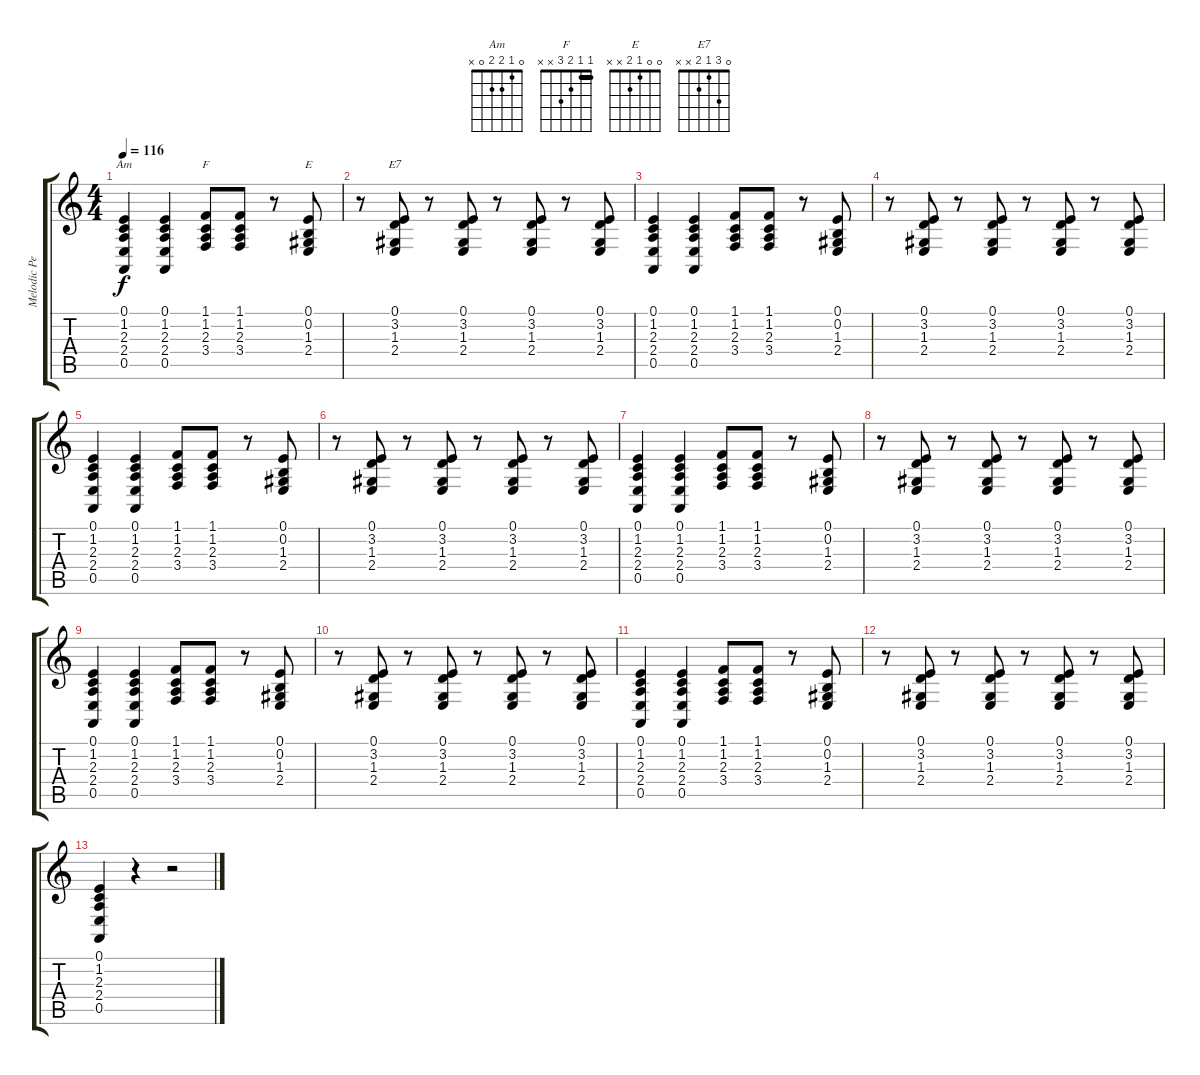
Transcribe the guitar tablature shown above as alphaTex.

\track ("Melodic Percussion" "Melodic Pe") {instrument melodictom}
\staff {score tabs}
\tuning (E4 B3 G3 D3 A2 E2) {hide}
\chord ("Am" 0 1 2 2 0 x)
\chord ("F" 1 1 2 3 x x) {barre 1}
\chord ("E" 0 0 1 2 x x)
\chord ("E7" 0 3 1 2 x x)
\ts (4 4)
\tempo 116
\clef g2
\ks c
(0.1 1.2 2.3 2.4 0.5).4{ch "Am" dy f} (0.1 1.2 2.3 2.4 0.5).4 (1.1 1.2 2.3 3.4).8{ch "F"} (1.1 1.2 2.3 3.4).8 r.8 (0.1 0.2 1.3 2.4).8{ch "E"} |
r.8 (0.1 3.2 1.3 2.4).8{ch "E7"} r.8 (0.1 3.2 1.3 2.4).8 r.8 (0.1 3.2 1.3 2.4).8 r.8 (0.1 3.2 1.3 2.4).8 |
(0.1 1.2 2.3 2.4 0.5).4 (0.1 1.2 2.3 2.4 0.5).4 (1.1 1.2 2.3 3.4).8 (1.1 1.2 2.3 3.4).8 r.8 (0.1 0.2 1.3 2.4).8 |
r.8 (0.1 3.2 1.3 2.4).8 r.8 (0.1 3.2 1.3 2.4).8 r.8 (0.1 3.2 1.3 2.4).8 r.8 (0.1 3.2 1.3 2.4).8 |
(0.1 1.2 2.3 2.4 0.5).4 (0.1 1.2 2.3 2.4 0.5).4 (1.1 1.2 2.3 3.4).8 (1.1 1.2 2.3 3.4).8 r.8 (0.1 0.2 1.3 2.4).8 |
r.8 (0.1 3.2 1.3 2.4).8 r.8 (0.1 3.2 1.3 2.4).8 r.8 (0.1 3.2 1.3 2.4).8 r.8 (0.1 3.2 1.3 2.4).8 |
(0.1 1.2 2.3 2.4 0.5).4 (0.1 1.2 2.3 2.4 0.5).4 (1.1 1.2 2.3 3.4).8 (1.1 1.2 2.3 3.4).8 r.8 (0.1 0.2 1.3 2.4).8 |
r.8 (0.1 3.2 1.3 2.4).8 r.8 (0.1 3.2 1.3 2.4).8 r.8 (0.1 3.2 1.3 2.4).8 r.8 (0.1 3.2 1.3 2.4).8 |
(0.1 1.2 2.3 2.4 0.5).4 (0.1 1.2 2.3 2.4 0.5).4 (1.1 1.2 2.3 3.4).8 (1.1 1.2 2.3 3.4).8 r.8 (0.1 0.2 1.3 2.4).8 |
r.8 (0.1 3.2 1.3 2.4).8 r.8 (0.1 3.2 1.3 2.4).8 r.8 (0.1 3.2 1.3 2.4).8 r.8 (0.1 3.2 1.3 2.4).8 |
(0.1 1.2 2.3 2.4 0.5).4 (0.1 1.2 2.3 2.4 0.5).4 (1.1 1.2 2.3 3.4).8 (1.1 1.2 2.3 3.4).8 r.8 (0.1 0.2 1.3 2.4).8 |
r.8 (0.1 3.2 1.3 2.4).8 r.8 (0.1 3.2 1.3 2.4).8 r.8 (0.1 3.2 1.3 2.4).8 r.8 (0.1 3.2 1.3 2.4).8 |
(0.1 1.2 2.3 2.4 0.5).4 r.4 r.2
